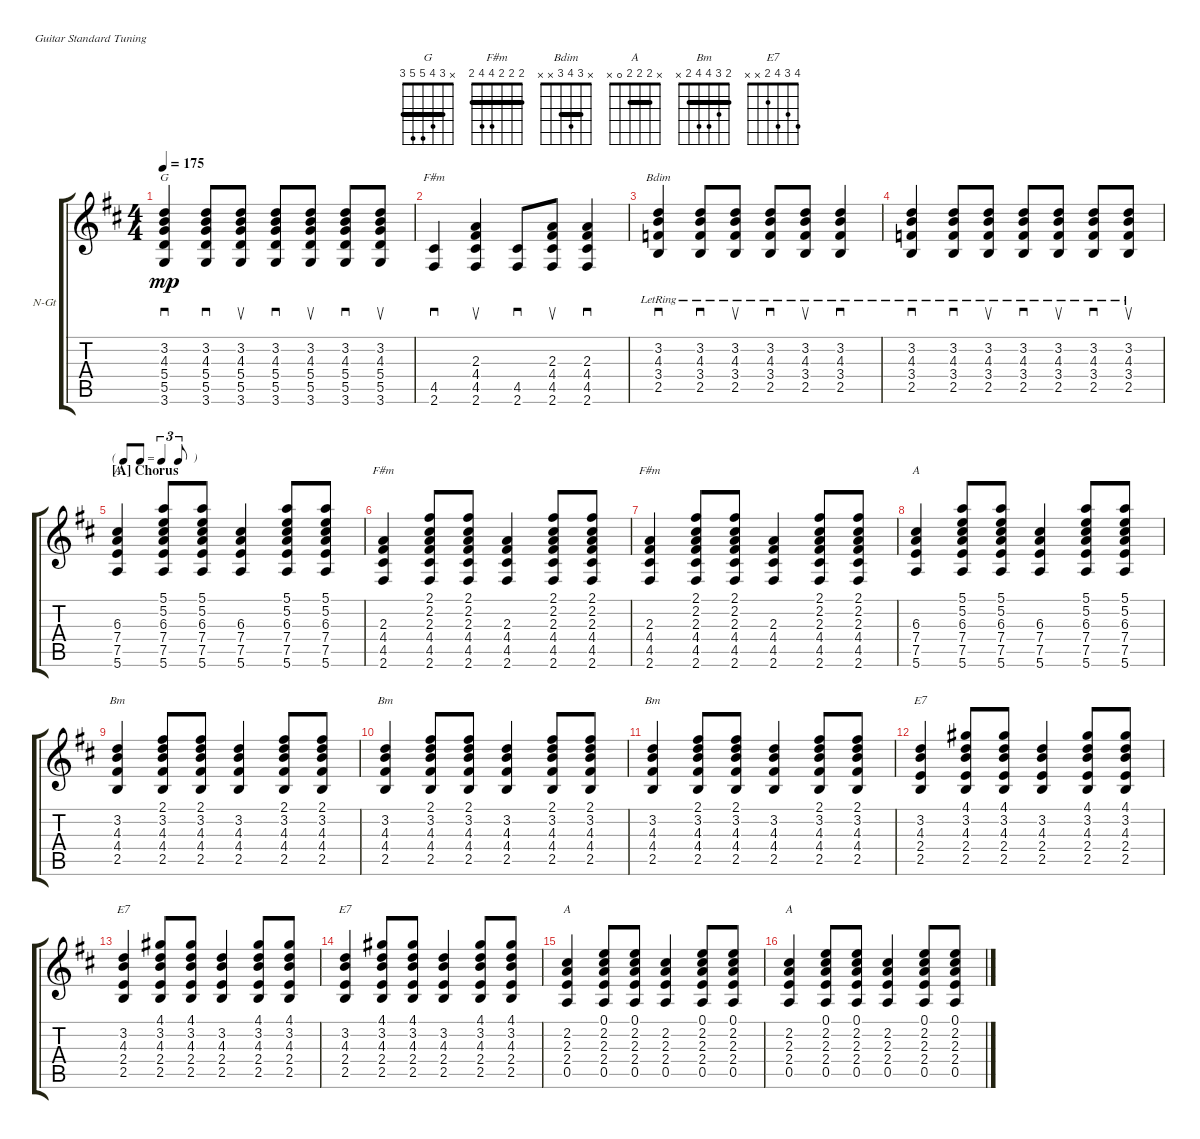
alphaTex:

\defaultSystemsLayout 4
\bracketExtendMode groupsimilarinstruments
\firstSystemTrackNameOrientation horizontal
\otherSystemsTrackNameOrientation horizontal
\track ("Rithym Guitar" "N-Gt") {instrument acousticguitarnylon}
\staff {score tabs}
\tuning (E4 B3 G3 D3 A2 E2)
\chord ("G" x 3 4 5 5 3) {barre 3}
\chord ("F#m" x x 2 4 4 2) {barre 2}
\chord ("Bdim" x 3 4 3 x x) {barre 3}
\chord ("A" 5 5 6 7 7 5) {firstfret 5 barre (5 5)}
\chord ("F#m" 2 2 2 4 4 2) {barre (2 2 2)}
\chord ("Bm" 2 3 4 4 2 x) {barre 2}
\chord ("E7" 4 3 4 2 x x)
\chord ("A" x 2 2 2 0 x) {barre (2 2)}
\ts (4 4)
\tempo 175
\clef g2
\scale
0.333333
\ks d
(3.6 5.5 5.4 4.3 3.2).4{sd ch "G" dy mp} (3.6 5.5 5.4 4.3 3.2).8{sd} (3.6 5.5 5.4 4.3 3.2).8{su} (3.6 5.5 5.4 4.3 3.2).8{sd} (3.6 5.5 5.4 4.3 3.2).8{su} (3.6 5.5 5.4 4.3 3.2).8{sd} (3.6 5.5 5.4 4.3 3.2).8{su} |
\scale
0.333333 (2.6 4.5).4{sd ch "F#m"} (2.6 4.5 4.4 2.3).4{su} (2.6 4.5).8{sd} (2.6 4.5 4.4 2.3).8{su} (2.6 4.5 4.4 2.3).4{sd} |
(3.2{lr} 4.3{lr} 3.4{lr} 2.5).4{sd ch "Bdim"} (3.2{lr} 4.3{lr} 3.4{lr} 2.5).8{sd} (3.2{lr} 4.3{lr} 3.4{lr} 2.5).8{su} (3.2{lr} 4.3{lr} 3.4{lr} 2.5).8{sd} (3.2{lr} 4.3{lr} 3.4{lr} 2.5).8{su} (3.2{lr} 4.3{lr} 3.4{lr} 2.5).4{sd} |
(3.2{lr} 4.3{lr} 3.4{lr} 2.5).4{sd} (3.2{lr} 4.3{lr} 3.4{lr} 2.5).8{sd} (3.2{lr} 4.3{lr} 3.4{lr} 2.5).8{su} (3.2{lr} 4.3{lr} 3.4{lr} 2.5).8{sd} (3.2{lr} 4.3{lr} 3.4{lr} 2.5).8{su} (3.2{lr} 4.3{lr} 3.4{lr} 2.5).8{sd} (3.2{lr} 4.3{lr} 3.4{lr} 2.5).8{su} |
\tf triplet8th
\section ("A" "Chorus")
(5.6 7.5 7.4 6.3).4{ch "A"} (5.6 7.5 7.4 6.3 5.2 5.1).8 (5.6 7.5 7.4 6.3 5.2 5.1).8 (5.6 7.5 7.4 6.3).4 (5.6 7.5 7.4 6.3 5.2 5.1).8 (5.6 7.5 7.4 6.3 5.2 5.1).8 |
(2.6 4.5 4.4 2.3).4{ch "F#m"} (2.6 4.5 4.4 2.3 2.2 2.1).8 (2.6 4.5 4.4 2.3 2.2 2.1).8 (2.6 4.5 4.4 2.3).4 (2.6 4.5 4.4 2.3 2.2 2.1).8 (2.6 4.5 4.4 2.3 2.2 2.1).8 |
(2.6 4.5 4.4 2.3).4{ch "F#m"} (2.6 4.5 4.4 2.3 2.2 2.1).8 (2.6 4.5 4.4 2.3 2.2 2.1).8 (2.6 4.5 4.4 2.3).4 (2.6 4.5 4.4 2.3 2.2 2.1).8 (2.6 4.5 4.4 2.3 2.2 2.1).8 |
(5.6 7.5 7.4 6.3).4{ch "A"} (5.6 7.5 7.4 6.3 5.2 5.1).8 (5.6 7.5 7.4 6.3 5.2 5.1).8 (5.6 7.5 7.4 6.3).4 (5.6 7.5 7.4 6.3 5.2 5.1).8 (5.6 7.5 7.4 6.3 5.2 5.1).8 |
(2.5 4.4 4.3 3.2).4{ch "Bm"} (2.5 4.4 4.3 3.2 2.1).8 (2.5 4.4 4.3 3.2 2.1).8 (2.5 4.4 4.3 3.2).4 (2.5 4.4 4.3 3.2 2.1).8 (2.5 4.4 4.3 3.2 2.1).8 |
(2.5 4.4 4.3 3.2).4{ch "Bm"} (2.5 4.4 4.3 3.2 2.1).8 (2.5 4.4 4.3 3.2 2.1).8 (2.5 4.4 4.3 3.2).4 (2.5 4.4 4.3 3.2 2.1).8 (2.5 4.4 4.3 3.2 2.1).8 |
(2.5 4.4 4.3 3.2).4{ch "Bm"} (2.5 4.4 4.3 3.2 2.1).8 (2.5 4.4 4.3 3.2 2.1).8 (2.5 4.4 4.3 3.2).4 (2.5 4.4 4.3 3.2 2.1).8 (2.5 4.4 4.3 3.2 2.1).8 |
(2.4 4.3 2.5 3.2).4{ch "E7"} (2.4 4.3 3.2 4.1 2.5).8 (2.4 4.3 3.2 4.1 2.5).8 (2.4 4.3 2.5 3.2).4 (2.4 4.3 3.2 4.1 2.5).8 (2.4 4.3 3.2 4.1 2.5).8 |
(2.4 4.3 2.5 3.2).4{ch "E7"} (2.4 4.3 3.2 4.1 2.5).8 (2.4 4.3 3.2 4.1 2.5).8 (2.4 4.3 2.5 3.2).4 (2.4 4.3 3.2 4.1 2.5).8 (2.4 4.3 3.2 4.1 2.5).8 |
(2.4 4.3 2.5 3.2).4{ch "E7"} (2.4 4.3 3.2 4.1 2.5).8 (2.4 4.3 3.2 4.1 2.5).8 (2.4 4.3 2.5 3.2).4 (2.4 4.3 3.2 4.1 2.5).8 (2.4 4.3 3.2 4.1 2.5).8 |
(0.5 2.4 2.3 2.2).4{ch "A"} (0.5 2.4 2.3 2.2 0.1).8 (0.5 2.4 2.3 2.2 0.1).8 (0.5 2.4 2.3 2.2).4 (0.5 2.4 2.3 2.2 0.1).8 (0.5 2.4 2.3 2.2 0.1).8 |
(0.5 2.4 2.3 2.2).4{ch "A"} (0.5 2.4 2.3 2.2 0.1).8 (0.5 2.4 2.3 2.2 0.1).8 (0.5 2.4 2.3 2.2).4 (0.5 2.4 2.3 2.2 0.1).8 (0.5 2.4 2.3 2.2 0.1).8
